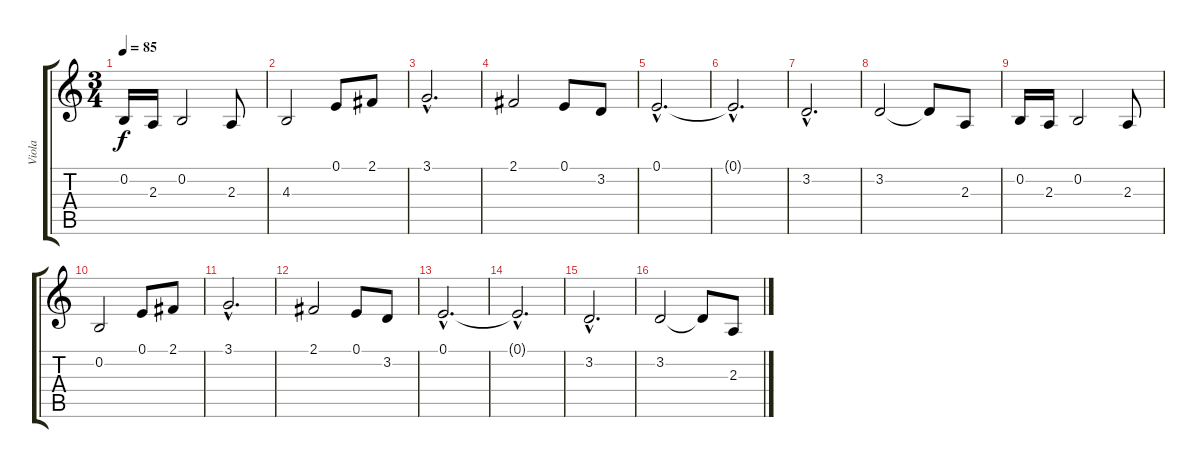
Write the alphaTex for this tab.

\track ("Viola" "Viola") {instrument cello}
\staff {score tabs}
\tuning (E4 B3 G3 D3 A2 E2) {hide}
\ts (3 4)
\tempo 85
\clef g2
\ks c
0.2.16{dy f} 2.3.16 0.2.2 2.3.8 |
4.3.2 0.1.8 2.1.8 |
3.1{hac}.2{d} |
2.1.2 0.1.8 3.2.8 |
0.1{hac}.2{d} |
0.1{hac t}.2{d} |
3.2{hac}.2{d} |
3.2.2 3.2{t}.8 2.3.8 |
0.2.16 2.3.16 0.2.2 2.3.8 |
0.2.2 0.1.8 2.1.8 |
3.1{hac}.2{d} |
2.1.2 0.1.8 3.2.8 |
0.1{hac}.2{d} |
0.1{hac t}.2{d} |
3.2{hac}.2{d} |
3.2.2 3.2{t}.8 2.3.8
